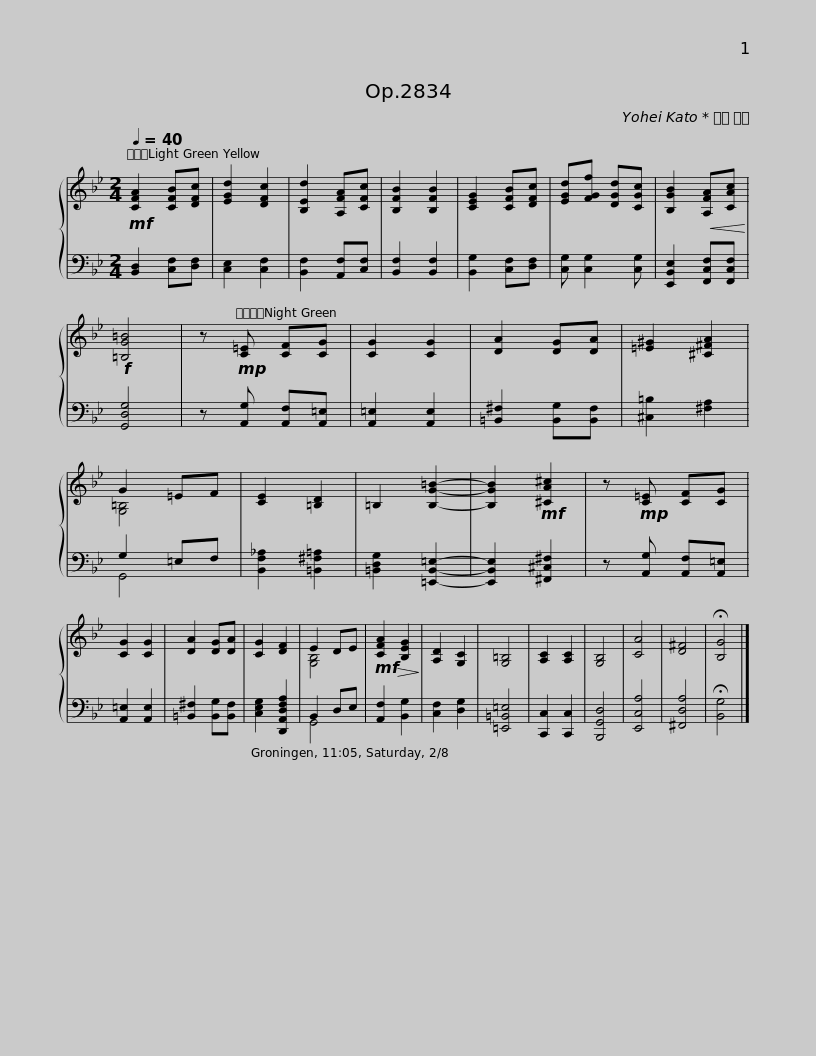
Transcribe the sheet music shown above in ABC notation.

X:1
%%score { ( 1 3 ) | ( 2 4 ) }
L:1/8
Q:1/4=40
M:2/4
I:linebreak $
K:Bb
V:1 treble
V:3 treble
V:2 bass
V:4 bass
V:1
!mf! [CFA]2 [CFB][DFc] | [EGd]2 [DFc]2 | [B,Ed]2 [A,FA][CFc] | [B,FB]2 [B,FB]2 | [CEG]2 [CFB][DFc] | %5
 [EGd][FGf] [DGd][CGc] | [B,GB]2!<(! [A,FA][CAc]!<)! |!f! [=B,G=B]4 | z!mp! [C=E] [CF][CG] | [CG]2 [CG]2 |$ %10
 [DA]2 [DG][DA] | [=E^G]2 [^C^FA]2 | G2 =EF | [CE]2 [=B,D]2 | =B,2 [B,G=B]2- | %15
 [B,GB]2!mf! [^CA^c]2 | z!mp! [C=E] [CF][CG] | [CG]2 [CG]2 | [DA]2 [DG][DA] |$ [CG]2 [DF]2 | %20
 E2 DE |!mf!!>(! [CFA]2 [B,EG]2!>)! | [A,D]2 [G,C]2 | [G,=B,]4 | [A,C]2 [A,C]2 | %25
 [G,B,]4 | [CA]4 | [D^F]4 | !fermata![B,G]4 |] %29
V:2
 [B,,D,]2 [C,F,][D,F,] | [C,E,]2 [C,F,]2 | [B,,F,]2 [A,,F,][C,F,] | [B,,F,]2 [B,,F,]2 | [B,,G,]2 [C,F,][D,F,] | %5
 [C,G,] [C,G,]2 [C,G,] | [E,,B,,E,]2 [F,,C,F,][F,,C,F,] | [G,,D,G,]4 | z [A,,G,] [A,,F,][A,,=E,] | [A,,=E,]2 [A,,E,]2 |$ %10
 [=B,,^F,]2 [B,,G,][B,,F,] | [^C,=B,]2 [^F,A,]2 | G,2 =E,F, | [B,,F,_A,]2 [=B,,^F,=A,]2 | [=B,,D,G,]2 [=E,,B,,=E,]2- | %15
 [E,,B,,E,]2 [^F,,^C,^F,]2 | z [A,,G,] [A,,F,][A,,=E,] | [A,,=E,]2 [A,,E,]2 | [=B,,^F,]2 [B,,G,][B,,F,] |$ [C,E,G,]2 [D,,A,,D,F,A,]2 | %20
 B,,2 D,E, | [A,,F,]2 [B,,G,]2 | [C,F,]2 [D,G,]2 | [=E,,=B,,=E,]4 | [C,,C,]2 [C,,C,]2 | %25
 [B,,,G,,D,]4 | [E,,C,A,]4 | [^F,,D,A,]4 | !fermata![B,,G,]4 |] %29
V:3
 x4 | x4 | x4 | x4 | x4 | %5
 x4 | x4 | x4 | x4 | x4 |$ %10
 x4 | x4 | [G,=B,]4 | x4 | x4 | %15
 x4 | x4 | x4 | x4 |$ x4 | %20
 [G,B,]4 | x4 | x4 | x4 | x4 | %25
 x4 | x4 | x4 | x4 |] %29
V:4
 x4 | x4 | x4 | x4 | x4 | %5
 x4 | x4 | x4 | x4 | x4 |$ %10
 x4 | x4 | G,,4 | x4 | x4 | %15
 x4 | x4 | x4 | x4 |$ x4 | %20
 G,,4 | x4 | x4 | x4 | x4 | %25
 x4 | x4 | x4 | x4 |] %29
